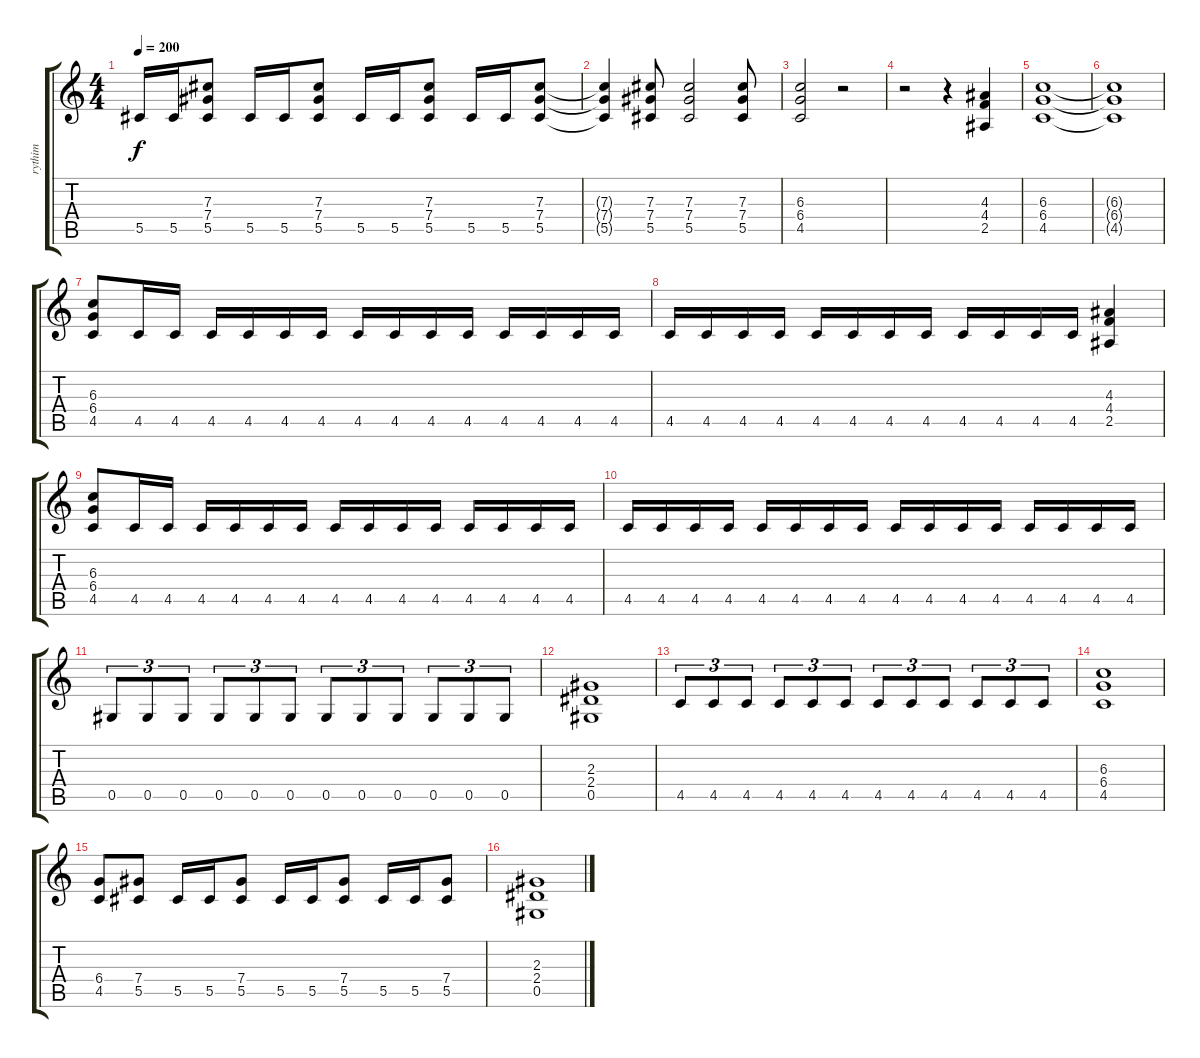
\track ("rythim " "rythim ") {instrument distortionguitar}
\staff {score tabs}
\tuning (Eb4 Bb3 Gb3 Db3 Ab2 Eb2) {hide}
\ts (4 4)
\tempo 200
\clef g2
\ks c
5.5.16{dy f} 5.5.16 (7.3 7.4 5.5).8 5.5.16 5.5.16 (7.3 7.4 5.5).8 5.5.16 5.5.16 (7.3 7.4 5.5).8 5.5.16 5.5.16 (7.3 7.4 5.5).8 |
(7.3{t} 7.4{t} 5.5{t}).4 (7.3 7.4 5.5).8 (7.3 7.4 5.5).2 (7.3 7.4 5.5).8 |
(6.3 6.4 4.5).2 r.2 |
r.2 r.4 (4.3 4.4 2.5).4 |
(6.3 6.4 4.5).1 |
(6.3{t} 6.4{t} 4.5{t}).1 |
(6.3 6.4 4.5).8 4.5.16 4.5.16 4.5.16 4.5.16 4.5.16 4.5.16 4.5.16 4.5.16 4.5.16 4.5.16 4.5.16 4.5.16 4.5.16 4.5.16 |
4.5.16 4.5.16 4.5.16 4.5.16 4.5.16 4.5.16 4.5.16 4.5.16 4.5.16 4.5.16 4.5.16 4.5.16 (4.3 4.4 2.5).4 |
(6.3 6.4 4.5).8 4.5.16 4.5.16 4.5.16 4.5.16 4.5.16 4.5.16 4.5.16 4.5.16 4.5.16 4.5.16 4.5.16 4.5.16 4.5.16 4.5.16 |
4.5.16 4.5.16 4.5.16 4.5.16 4.5.16 4.5.16 4.5.16 4.5.16 4.5.16 4.5.16 4.5.16 4.5.16 4.5.16 4.5.16 4.5.16 4.5.16 |
0.5.8{tu (3 2)} 0.5.8{tu (3 2)} 0.5.8{tu (3 2)} 0.5.8{tu (3 2)} 0.5.8{tu (3 2)} 0.5.8{tu (3 2)} 0.5.8{tu (3 2)} 0.5.8{tu (3 2)} 0.5.8{tu (3 2)} 0.5.8{tu (3 2)} 0.5.8{tu (3 2)} 0.5.8{tu (3 2)} |
(2.3 2.4 0.5).1 |
4.5.8{tu (3 2)} 4.5.8{tu (3 2)} 4.5.8{tu (3 2)} 4.5.8{tu (3 2)} 4.5.8{tu (3 2)} 4.5.8{tu (3 2)} 4.5.8{tu (3 2)} 4.5.8{tu (3 2)} 4.5.8{tu (3 2)} 4.5.8{tu (3 2)} 4.5.8{tu (3 2)} 4.5.8{tu (3 2)} |
(6.3 6.4 4.5).1 |
(6.4 4.5).8 (7.4 5.5).8 5.5.16 5.5.16 (7.4 5.5).8 5.5.16 5.5.16 (7.4 5.5).8 5.5.16 5.5.16 (7.4 5.5).8 |
(2.3 2.4 0.5).1
